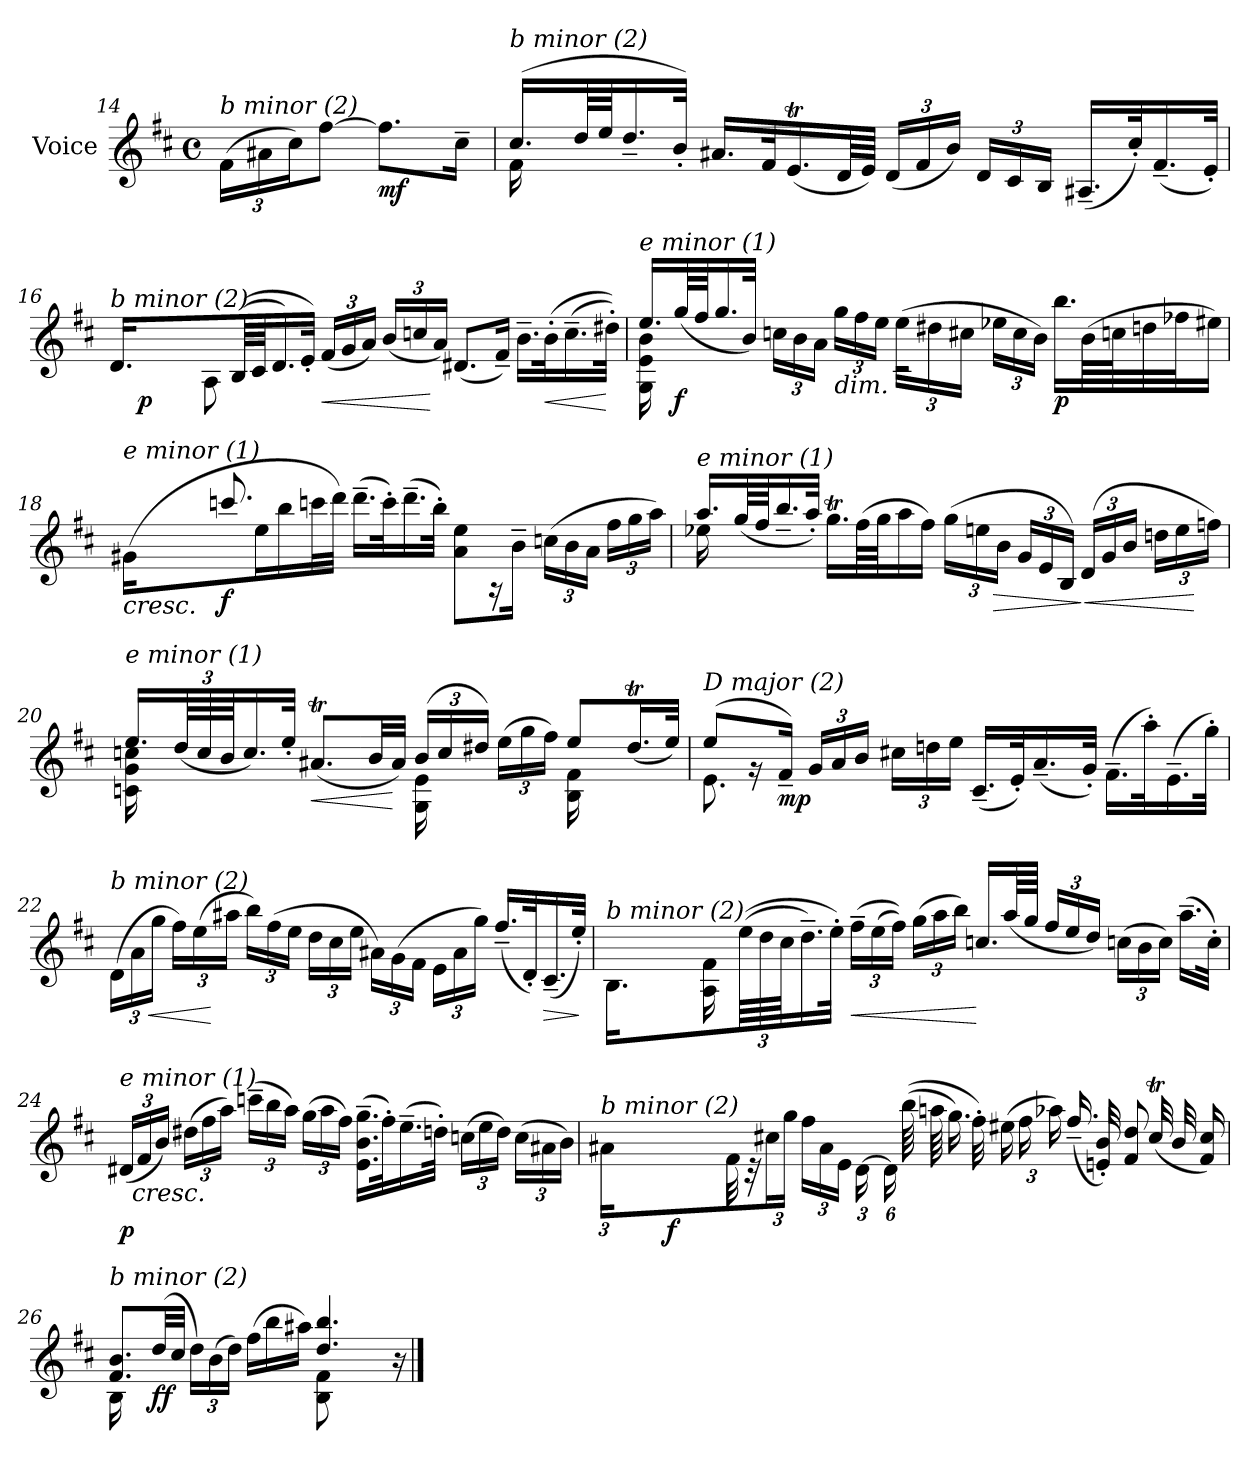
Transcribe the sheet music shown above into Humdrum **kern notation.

**kern	**dynam
*part1	*part1
*staff1	*staff1
*I"Voice	*
*I'V	*
!!LO:LB:g=z
*clefG2	*
*k[f#c#]	*
*M4/4	*
*met(c)	*
*Xbrackettup	*
=14	=14
!LO:TX:i:t=b minor (2)	!
(>24f#\LL	.
24a#X\	.
24cc#\J)	.
[8ff#\J	.
!	!LO:DY:b
8.ff#\L]	mf
16cc#~\Jk	.
=15	=15
*^	*
!LO:TX:i:t=b minor (2)	!	!
(>16.cc#/LL	16f#\	.
.	16ryy	.
64dd/LL	.	.
64ee/JJ	.	.
16.dd~/	2..ryy	.
32b'/JJk)	.	.
16.a#X/LL	.	.
32f#/K	.	.
(<16.eT/	.	.
64d/LL	.	.
64e/JJJJ)	.	.
(<24d/LL	.	.
24f#/	.	.
24b/JJ)	.	.
24d/LL	.	.
24c#/	.	.
24B/JJ	.	.
(<16.A#X~/LL	.	.
32cc#'/K)	.	.
(<16.f#~/	.	.
32e'/JJk)	.	.
!!LO:LB:g=z	!!
=16	=16	=16
!LO:TX:i:t=b minor (2)	!	!
16.d/LL	2ryy	.
!	!	!LO:DY:b
2ryy	.	p
.	8A\	.
(<(<64B/LL	.	.
64c#/JJ	.	.
16.d/)	4.ryy	.
32e'/JJk)	.	.
!	!	!LO:HP:b
(<24f#/LL	.	<
24g/	.	.
24a/JJ)	.	.
(<24b/LL	.	.
24ccn/	.	.
24a/JJ)	.	[
(>8.d#X/L	2ryy	.
16f#~/Jk)	.	.
16.b~\LL	.	.
!	!	!LO:HP:b
(<32b'\K	.	<
(>16.cc~\	.	.
32dd#X'\JJk))	.	[
!!LO:LB:g=z	!!
=17	=17	=17
!LO:TX:i:t=e minor (1)	!	!
16.ee/LL	16G\ 16e\ 16b\	.
.	8.ryy	.
!	!	!LO:DY:b
(>64gg/LL	.	f
64ff#/JJ	.	.
16.gg/	.	.
32b/JJk)	.	.
24ccn\LL	4ryy	.
24b\	.	.
24a\JJ	.	.
!LO:TX:b:i:t=dim.	!	!
24gg\LL	.	.
24ff#\	.	.
24ee\JJ	.	.
(>24ee\LL	2r	.
24dd#X\	.	.
24cc#X\JJ	.	.
24ee-Xi\LL	.	.
24cc#\	.	.
24b\JJ)	.	.
!	!	!LO:DY:b
16.bb\LL	.	p
(>64b\LL	.	.
64ccn\J	.	.
32ddn\	.	.
32ff-Xi\J	.	.
16ee#Xi\JJ)	.	.
!!LO:LB:g=z	!!
=18	=18	=18
!LO:TX:i:t=e minor (1)	!	!
!	!	!LO:HP:b
(>16g#X\LL	2ryy	<
2ryy	.	.
!	!	!LO:DY:b
.	8.ccc/	f
16ee\	.	.
16bb\	.	.
32cccn\L	16ryy	.
32ddd\JJJ)	.	[
(>16.ddd~\LL	4ryy	.
32ccc'\K)	.	.
(>16.ddd~\	.	.
32bb'\JJk)	.	.
8a\ 8ee\L	2ryy	.
16rA	.	.
16b~\Jk	.	.
(>24ccn\LL	.	.
24b\	.	.
24a\JJ	.	.
24ff#\LL	.	.
24gg\	.	.
24aa\JJ)	.	.
!!LO:LB:g=z	!!
=19	=19	=19
!LO:TX:i:t=e minor (1)	!	!
16.aa/LL	16ee-Xi\	.
.	16ryy	.
(>64gg/LL	.	.
64ff#/JJ	.	.
16.bb~/	4.ryy	.
32aa'/JJk)	.	.
16.ggT\LL	.	.
(>64ff#\LL	.	.
64gg\JJ	.	.
16aa\	.	.
16ff#\JJ)	.	.
(>24gg\LL	8ryy	.
24ee\	.	.
!	!	!LO:HP:b
24b\JJ	.	>
24g/LL	8ryy	.
24e/	.	.
24B/JJ)	.	.
!	!	!LO:HP:n=1:b
(>24d/LL	4ryy	] <
24g/	.	.
24b/JJ	.	.
24ddn\LL	.	.
24ee\	.	.
24ffn\JJ)	.	[
!!LO:LB:g=z	!!
=20	=20	=20
!LO:TX:i:t=e minor (1)	!	!
16.ee/LL	16cn\ 16g\ 16ccn\	.
.	4..ryy	.
(>96dd/LL	.	.
96cc/	.	.
96b/JJ	.	.
16.cc/)	.	.
32ee'/JJk	.	.
!	!	!LO:HP:b
(<8.a#Xt/L	.	<
32b/LL	.	.
32a#/JJJ)	.	[
(>24b/LL	16G\ 16e\	.
24cc/	.	.
.	16ryy	.
24dd#X/JJ)	.	.
(>24ee\LL	8ryy	.
24gg\	.	.
24ff#\JJ)	.	.
8ee/L	16B\ 16f#\	.
.	8.ryy	.
(>16.dd#t/L	.	.
32ee/JJk)	.	.
=21	=21	=21
!LO:TX:i:t=D major (2)	!	!
(>8ee/L	8.e\	.
16rg	.	.
!	!	!LO:DY:b
16f#~/Jk)	2ryy	mp
24g/LL	.	.
24a/	.	.
24b/JJ	.	.
24cc#X\LL	.	.
24ddn\	.	.
24ee\JJ	.	.
(<16.c#~/LL	.	.
32e'/K)	.	.
(<16.a~/	.	.
.	8.ryy	.
32g'/JJk)	.	.
(>16.f#~\LL	.	.
32aa'\K)	.	.
(>16.e~\	8ryy	.
32gg'\JJk)	.	.
*v	*v	*
!!LO:LB:g=z
=22	=22
!LO:TX:i:t=b minor (2)	!
(>24d\LL	.
24a\	.
!	!LO:HP:b
24gg\JJ	<
24ff#\LL)	.
(>24ee\	.
24aa#X\JJ	[
24bb\LL)	.
(>24ff#\	.
24ee\JJ	.
24dd\LL	.
24cc#\	.
24ee\JJ	.
24a#X\LL)	.
(>24g\	.
24f#\JJ	.
24e\LL	.
24a#\	.
24gg\JJ)	.
(<16.ff#~/LL	.
32d'/K)	.
!	!LO:HP:b
(<16.c#~/	>
32ee'/JJk)	.
.	]
!!LO:PB:g=z
=23	=23
*^	*
!LO:TX:i:t=b minor (2)	!	!
16.B\LL	2ryy	.
2ryy	.	.
.	16A\ 16f#\	.
.	32.ryy	.
(>(>96ee\LL	.	.
96dd\	.	.
.	64ryy	.
96cc#\JJ	.	.
16.dd~\)	8ryy	.
32ee'\JJk)	.	.
!	!	!LO:HP:b
(>24ff#~\LL	8ryy	<
(>24ee\	.	.
24ff#\JJ))	.	.
(>24gg\LL	16.ryy	.
24aa\	.	.
24bb\JJ)	.	.
.	32ryy	.
16.ccn/LL	2ryy	[
(<64aa/LL	.	.
64gg/JJJJ	.	.
24ff#/LL	.	.
24ee/	.	.
24dd/JJ)	.	.
(>24ccn\LL	.	.
24b\	.	.
24cc\JJ)	.	.
(>16.aa~\LL	.	.
32cc'\JJk)	.	.
*v	*v	*
!!LO:LB:g=z
=24	=24
!LO:TX:i:t=e minor (1)	!
!	!LO:DY:b
(<24d#X/LL	p
!LO:TX:b:i:t=cresc.	!
24f#/	.
24b/JJ)	.
(>24dd#X\LL	.
24ff#\	.
24aa\JJ)	.
(>24cccn~\LL	.
24bb\	.
24aa\JJ)	.
(>24gg\LL	.
24aa\	.
24ff#\JJ)	.
(>16.e\~ 16.b\~ 16.gg\~LL	.
32ff#'\K)	.
(>16.ee~\	.
32ddn'\JJk)	.
(>24ccn\LL	.
24ee\	.
24dd\JJ)	.
(>24cc\LL	.
24a#X\	.
24b\JJ)	.
!!LO:LB:g=z
=25	=25
*^	*
*	*^	*
!LO:TX:i:t=b minor (2)	!	!	!
24a#X\LL	2..ryy	4ryy	.
2..ryy	.	.	.
.	.	16.ryy	.
!	!	!	!LO:DY:b
.	.	1ryy	f
.	32f#\	.	.
.	32r	.	.
24cc#X\	.	.	.
.	16ryy	.	.
24gg\JJ	.	.	.
24ff#\LL	2..ryy	.	.
24a#\	.	.	.
24e\JJ	.	.	.
[24d\LL	.	.	.
96%5d\LL]	.	.	.
(>(>64bb\LL	.	.	.
64aan\JJ	.	.	.
16.gg\)	.	.	.
32ff#'\JJk)	.	2ryy	.
(>24ee#X\LL	.	.	.
24ff#\	.	.	.
24aa-Xi\JJ)	.	.	.
(<16.ff#~/LL	.	.	.
32en/' 32b/'JJk)	.	.	.
8f#/ 8dd/L	.	.	.
(>32cc#t/LL	.	.	.
32b/J	.	.	.
16f#/ 16cc#/JJ)	.	.	.
.	.	32ryy	.
=26	=26	=26	=26
!LO:TX:i:t=b minor (2)	!	!	!
*	*v	*v	*
8.f#/ 8.b/L	16B\	.
.	8.ryy	.
!	!	!LO:DY:b
(>32dd/LL	.	ff
32cc#/JJJ	.	.
24dd\LL)	4ryy	.
(>24b\	.	.
24dd\JJ)	.	.
(>16ff#\LL	.	.
16bb\	.	.
16aa#X\JJ)	16ryy	.
4.dd/ 4.bb/	8B\ 8f#\	.
.	16ryy	.
.	4ryy	.
16r	.	.
*v	*v	*
==	==
*-	*-
